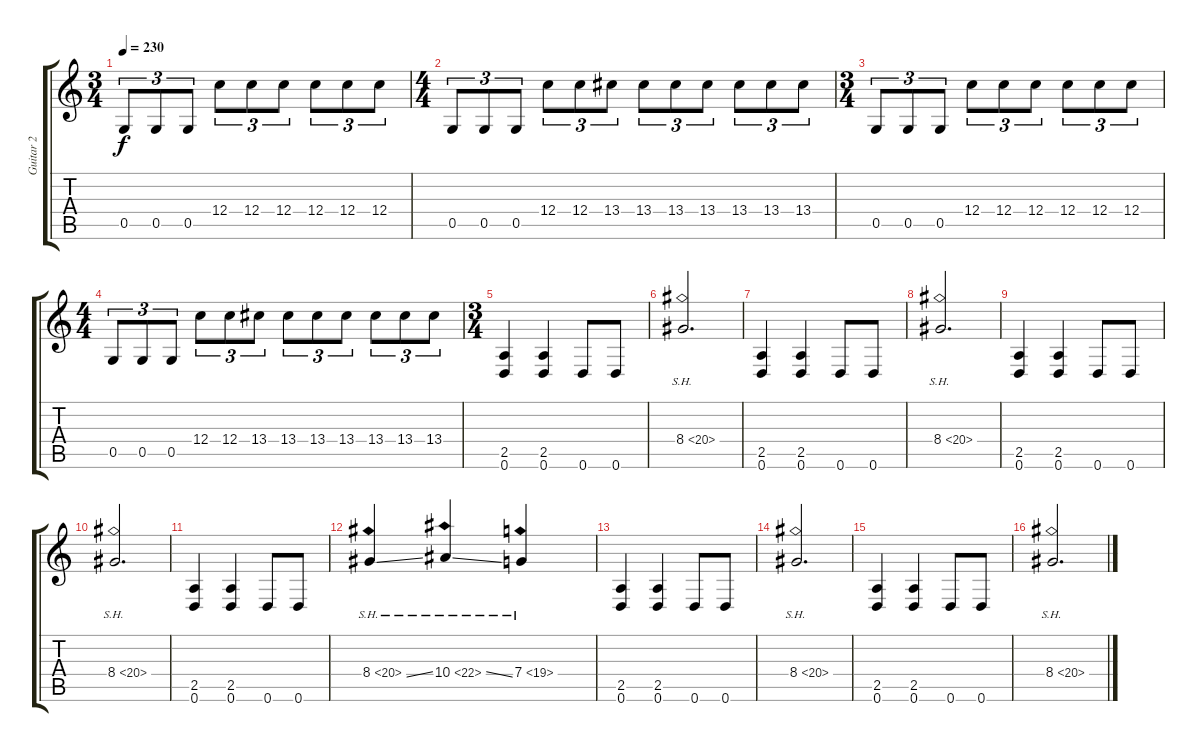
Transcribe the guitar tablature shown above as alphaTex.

\track ("Guitar 2" "Guitar 2") {instrument overdrivenguitar}
\staff {score tabs}
\tuning (D4 A3 F3 C3 G2 D2) {hide}
\ts (3 4)
\tempo 230
\clef g2
\ks c
0.5.8{tu (3 2) dy f} 0.5.8{tu (3 2)} 0.5.8{tu (3 2)} 12.4.8{tu (3 2)} 12.4.8{tu (3 2)} 12.4.8{tu (3 2)} 12.4.8{tu (3 2)} 12.4.8{tu (3 2)} 12.4.8{tu (3 2)} |
\ts (4 4)
0.5.8{tu (3 2)} 0.5.8{tu (3 2)} 0.5.8{tu (3 2)} 12.4.8{tu (3 2)} 12.4.8{tu (3 2)} 13.4.8{tu (3 2)} 13.4.8{tu (3 2)} 13.4.8{tu (3 2)} 13.4.8{tu (3 2)} 13.4.8{tu (3 2)} 13.4.8{tu (3 2)} 13.4.8{tu (3 2)} |
\ts (3 4)
0.5.8{tu (3 2)} 0.5.8{tu (3 2)} 0.5.8{tu (3 2)} 12.4.8{tu (3 2)} 12.4.8{tu (3 2)} 12.4.8{tu (3 2)} 12.4.8{tu (3 2)} 12.4.8{tu (3 2)} 12.4.8{tu (3 2)} |
\ts (4 4)
0.5.8{tu (3 2)} 0.5.8{tu (3 2)} 0.5.8{tu (3 2)} 12.4.8{tu (3 2)} 12.4.8{tu (3 2)} 13.4.8{tu (3 2)} 13.4.8{tu (3 2)} 13.4.8{tu (3 2)} 13.4.8{tu (3 2)} 13.4.8{tu (3 2)} 13.4.8{tu (3 2)} 13.4.8{tu (3 2)} |
\ts (3 4)
(2.5 0.6).4 (2.5 0.6).4 0.6.8 0.6.8 |
8.4{sh 12}.2{d} |
(2.5 0.6).4 (2.5 0.6).4 0.6.8 0.6.8 |
8.4{sh 12}.2{d} |
(2.5 0.6).4 (2.5 0.6).4 0.6.8 0.6.8 |
8.4{sh 12}.2{d} |
(2.5 0.6).4 (2.5 0.6).4 0.6.8 0.6.8 |
8.4{sh 12 ss}.4 10.4{sh 12 ss}.4 7.4{sh 12}.4 |
(2.5 0.6).4 (2.5 0.6).4 0.6.8 0.6.8 |
8.4{sh 12}.2{d} |
(2.5 0.6).4 (2.5 0.6).4 0.6.8 0.6.8 |
8.4{sh 12}.2{d}
